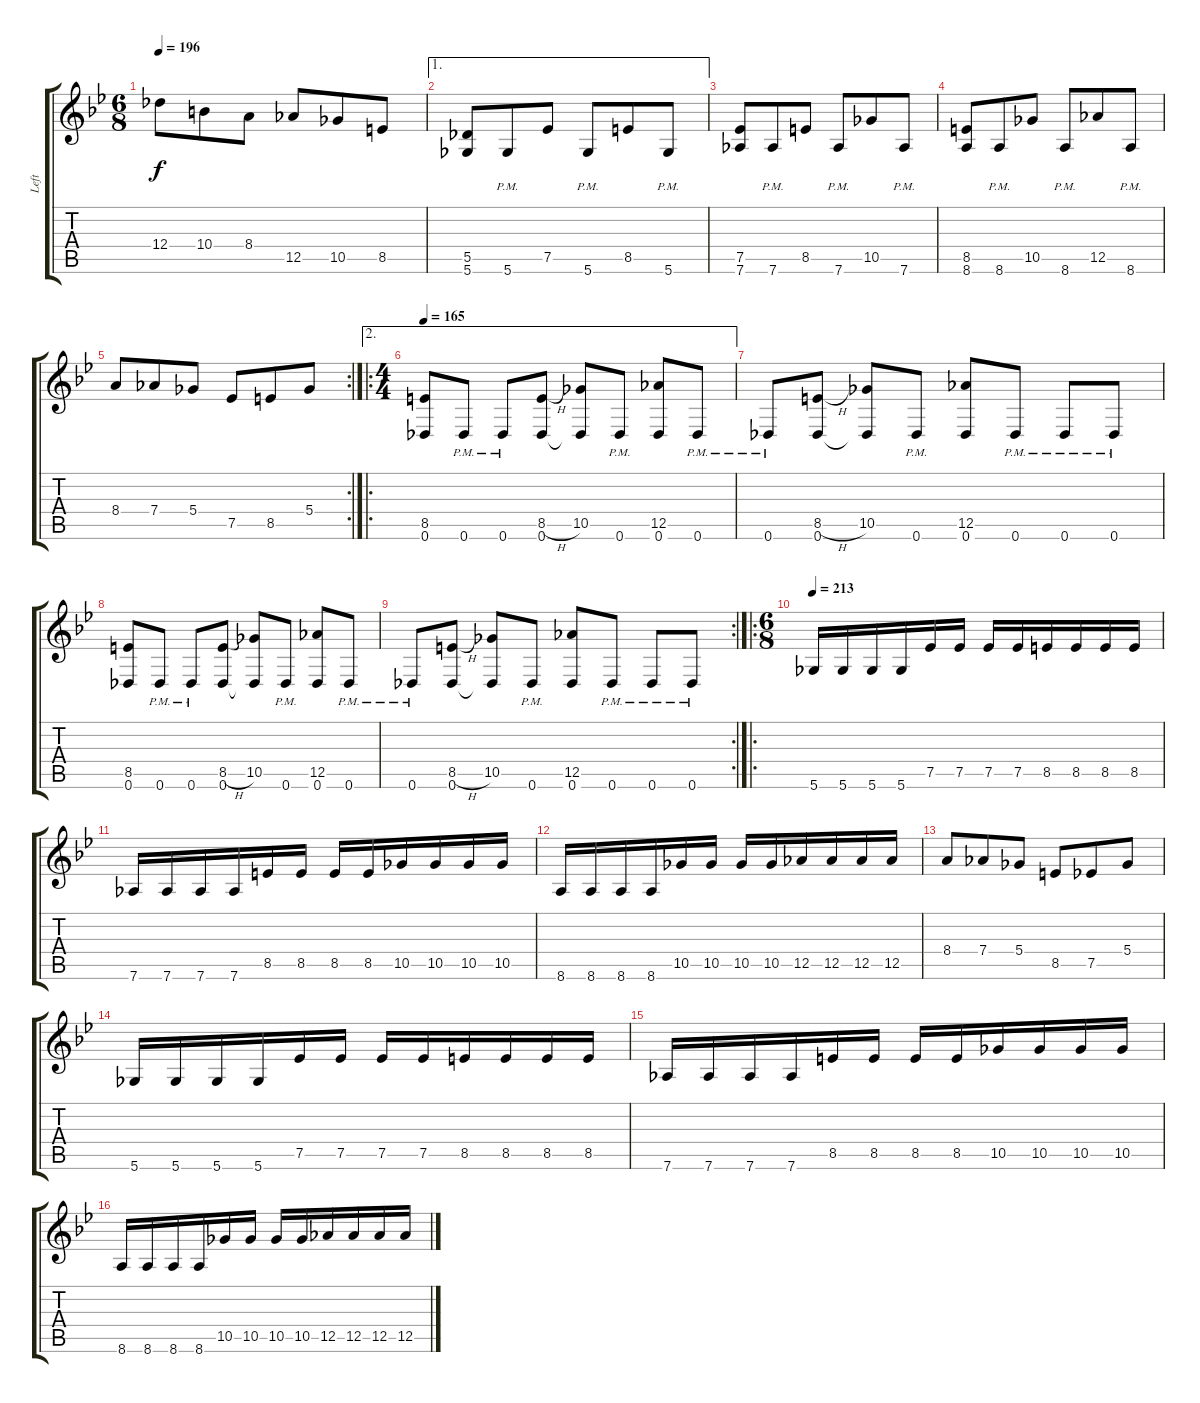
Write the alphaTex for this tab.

\track ("Left" "Left") {instrument overdrivenguitar}
\staff {score tabs}
\tuning (Eb4 Bb3 Gb3 Db3 Ab2 Db2) {hide}
\ts (6 8)
\tempo 196
\clef g2
\ks bb
12.4.8{dy f} 10.4.8 8.4.8 12.5.8 10.5.8 8.5.8 |
\ae 1
(5.5 5.6).8 5.6{pm}.8 7.5.8 5.6{pm}.8 8.5.8 5.6{pm}.8 |
(7.5 7.6).8 7.6{pm}.8 8.5.8 7.6{pm}.8 10.5.8 7.6{pm}.8 |
(8.5 8.6).8 8.6{pm}.8 10.5.8 8.6{pm}.8 12.5.8 8.6{pm}.8 |
\rc 2
8.4.8 7.4.8 5.4.8 7.5.8 8.5.8 5.4.8 |
\ae 2
\ro
\ts (4 4)
\tempo 165
(8.5 0.6).8 0.6{pm}.8 0.6{pm}.8 (8.5{h} 0.6).8 (10.5 0.6{t}).8 0.6{pm}.8 (12.5 0.6).8 0.6{pm}.8 |
0.6{pm}.8 (8.5{h} 0.6).8 (10.5 0.6{t}).8 0.6{pm}.8 (12.5 0.6).8 0.6{pm}.8 0.6{pm}.8 0.6{pm}.8 |
(8.5 0.6).8 0.6{pm}.8 0.6{pm}.8 (8.5{h} 0.6).8 (10.5 0.6{t}).8 0.6{pm}.8 (12.5 0.6).8 0.6{pm}.8 |
\rc 2
0.6{pm}.8 (8.5{h} 0.6).8 (10.5 0.6{t}).8 0.6{pm}.8 (12.5 0.6).8 0.6{pm}.8 0.6{pm}.8 0.6{pm}.8 |
\ro
\ts (6 8)
\tempo 213
5.6.16 5.6.16 5.6.16 5.6.16 7.5.16 7.5.16 7.5.16 7.5.16 8.5.16 8.5.16 8.5.16 8.5.16 |
7.6.16 7.6.16 7.6.16 7.6.16 8.5.16 8.5.16 8.5.16 8.5.16 10.5.16 10.5.16 10.5.16 10.5.16 |
8.6.16 8.6.16 8.6.16 8.6.16 10.5.16 10.5.16 10.5.16 10.5.16 12.5.16 12.5.16 12.5.16 12.5.16 |
8.4.8 7.4.8 5.4.8 8.5.8 7.5.8 5.4.8 |
5.6.16 5.6.16 5.6.16 5.6.16 7.5.16 7.5.16 7.5.16 7.5.16 8.5.16 8.5.16 8.5.16 8.5.16 |
7.6.16 7.6.16 7.6.16 7.6.16 8.5.16 8.5.16 8.5.16 8.5.16 10.5.16 10.5.16 10.5.16 10.5.16 |
8.6.16 8.6.16 8.6.16 8.6.16 10.5.16 10.5.16 10.5.16 10.5.16 12.5.16 12.5.16 12.5.16 12.5.16
